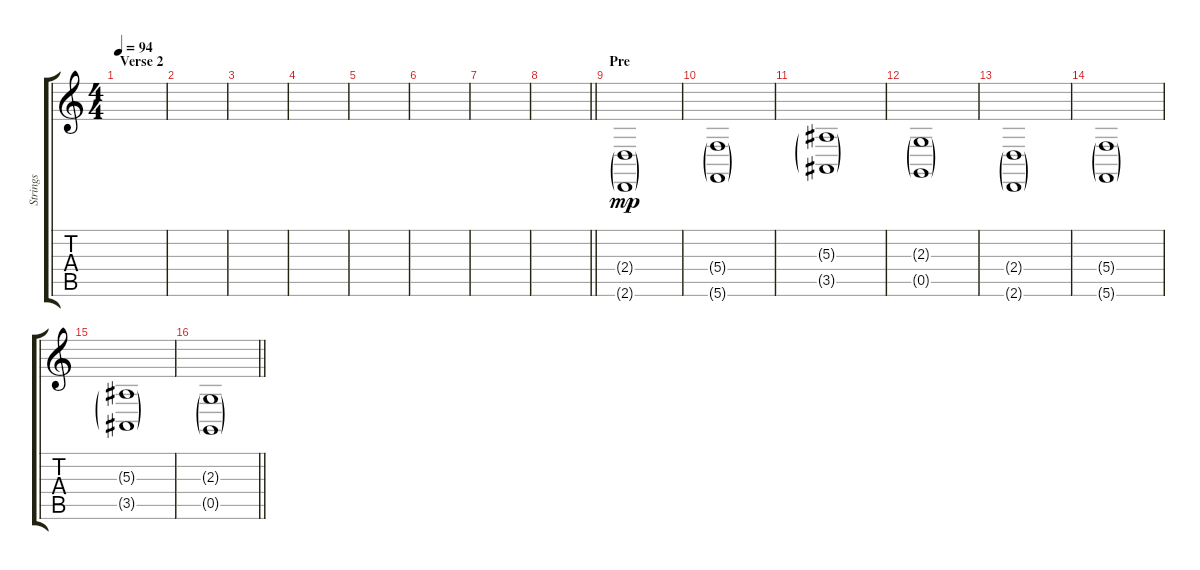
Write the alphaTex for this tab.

\track ("Strings" "Strings") {instrument stringensemble1}
\staff {score tabs}
\tuning (D4 A3 F3 C3 G2 C2) {hide}
\ts (4 4)
\section ("" "Verse 2")
\tempo 94
\clef g2
\ks c
|
|
|
|
|
|
|
\barLineRight lightlight
|
\section ("" "Pre")
(2.4{g} 2.6{g}).1{dy mp} |
(5.4{g} 5.6{g}).1 |
(5.3{g} 3.5{g}).1 |
(2.3{g} 0.5{g}).1 |
(2.4{g} 2.6{g}).1 |
(5.4{g} 5.6{g}).1 |
(5.3{g} 3.5{g}).1 |
\barLineRight lightlight
(2.3{g} 0.5{g}).1
